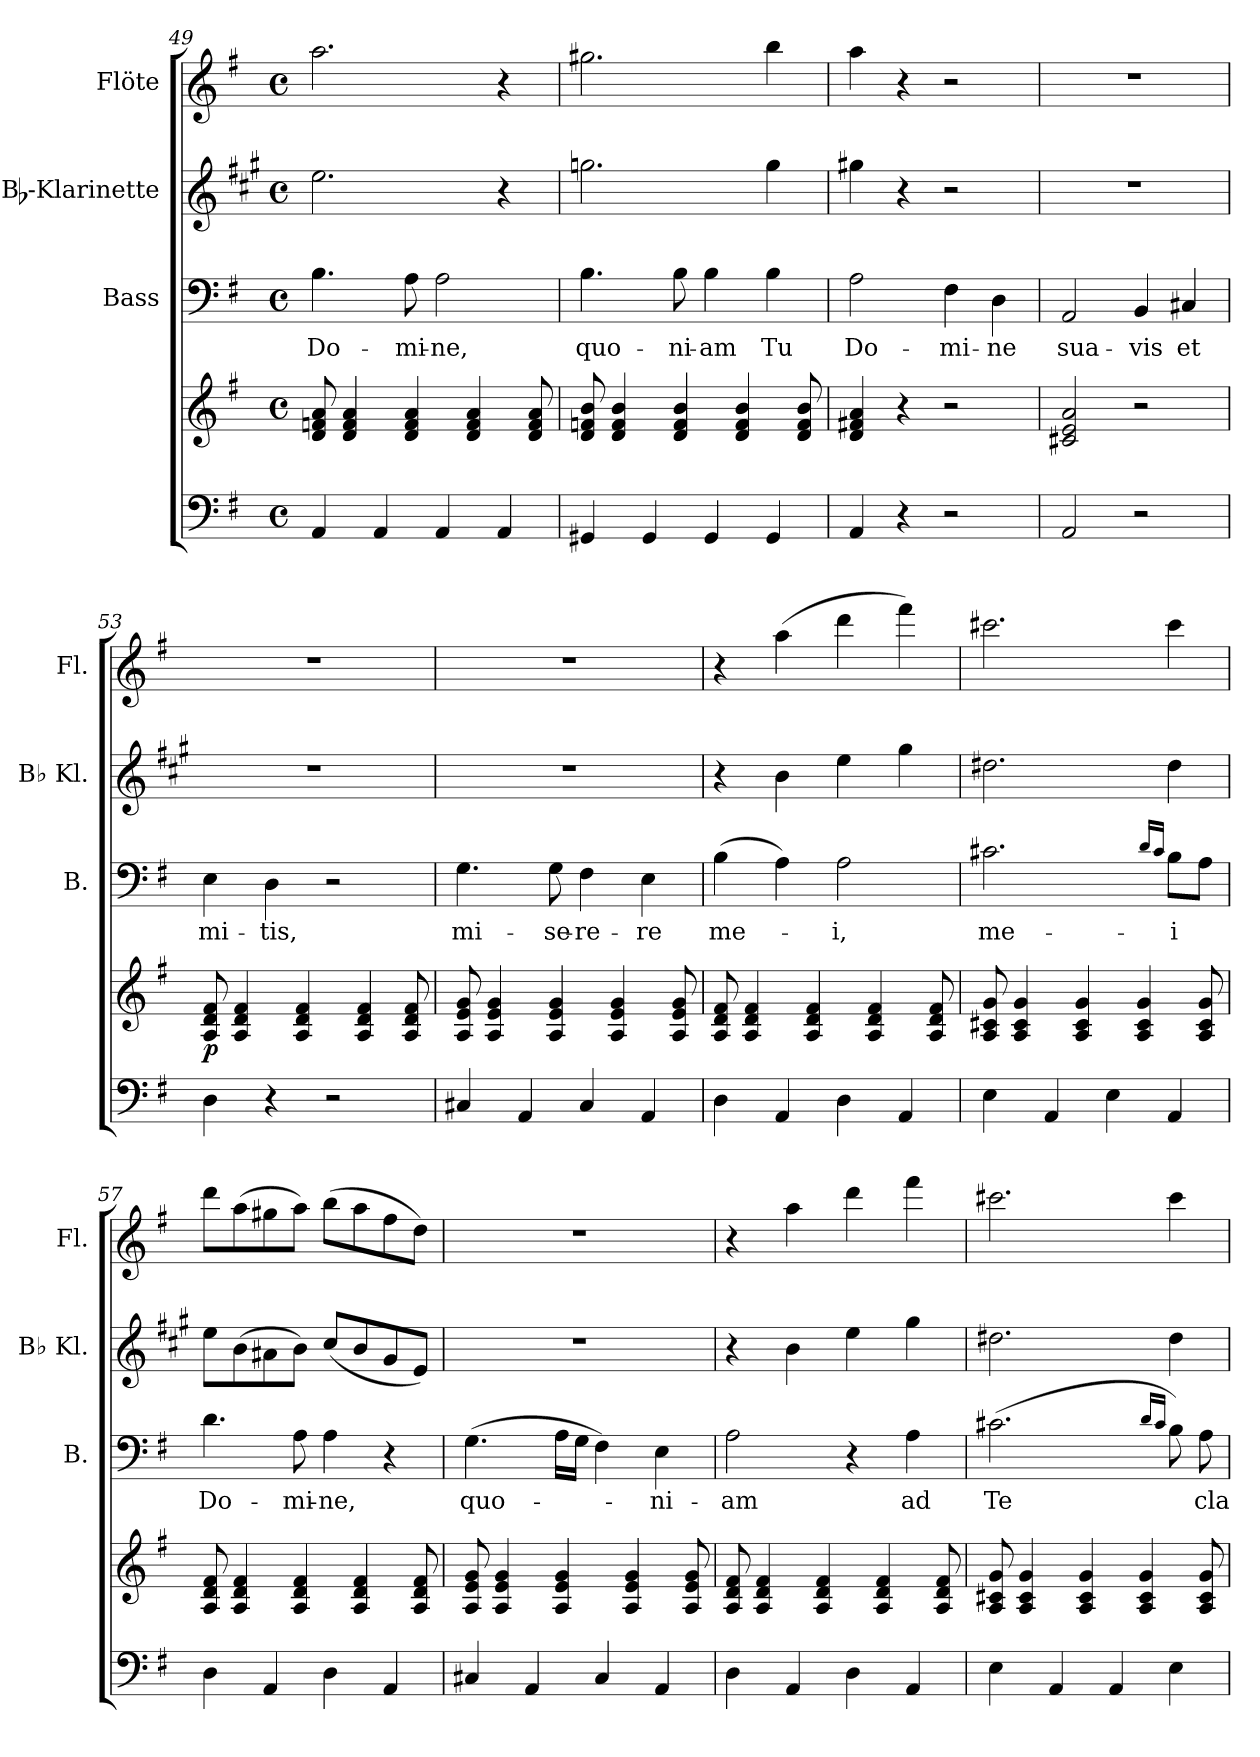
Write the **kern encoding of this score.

**kern	**kern	**dynam	**kern	**text	**kern	**kern
*part4	*part4	*part4	*part3	*part3	*part2	*part1
*staff5	*staff4	*staff4/5	*staff3	*staff3	*staff2	*staff1
*	*	*	*I"Bass	*	*I"Bb-Klarinette	*I"Flöte
*	*	*	*I'B.	*	*I'Bb Kl.	*I'Fl.
!!LO:LB:g=z
*clefF4	*clefG2	*	*clefF4	*	*clefG2	*clefG2
*	*	*	*	*	*ITrd1c2	*
*k[f#]	*k[f#]	*	*k[f#]	*	*k[f#]	*k[f#]
*G:	*G:	*	*G:	*	*G:	*G:
*M4/4	*M4/4	*	*M4/4	*	*M4/4	*M4/4
*met(c)	*met(c)	*	*met(c)	*	*met(c)	*met(c)
=49	=49	=49	=49	=49	=49	=49
!	!	!	!	!LO:LY:b	!	!
4AA/	8d/ 8fn/ 8a/	.	4.B\	Do-	2.dd\	2.aa\
.	4d/ 4f/ 4a/	.	.	.	.	.
4AA/	.	.	.	.	.	.
!	!	!	!	!LO:LY:b	!	!
.	4d/ 4f/ 4a/	.	8A\	-mi-	.	.
!	!	!	!	!LO:LY:b	!	!
4AA/	.	.	2A\	-ne,	.	.
.	4d/ 4f/ 4a/	.	.	.	.	.
4AA/	.	.	.	.	4r	4r
.	8d/ 8f/ 8a/	.	.	.	.	.
=50	=50	=50	=50	=50	=50	=50
!	!	!	!	!LO:LY:b	!	!
4GG#X/	8d/ 8fn/ 8b/	.	4.B\	quo-	2.ffn\	2.gg#X\
.	4d/ 4f/ 4b/	.	.	.	.	.
4GG#/	.	.	.	.	.	.
!	!	!	!	!LO:LY:b	!	!
.	4d/ 4f/ 4b/	.	8B\	-ni-	.	.
!	!	!	!	!LO:LY:b	!	!
4GG#/	.	.	4B\	-am	.	.
.	4d/ 4f/ 4b/	.	.	.	.	.
!	!	!	!	!LO:LY:b	!	!
4GG#/	.	.	4B\	Tu	4ff\	4bb\
.	8d/ 8f/ 8b/	.	.	.	.	.
=51	=51	=51	=51	=51	=51	=51
!	!	!	!	!LO:LY:b	!	!
4AA/	4d/ 4f#X/ 4a/	.	2A\	Do-	4ff#X\	4aa\
4r	4r	.	.	.	4r	4r
!	!	!	!	!LO:LY:b	!	!
2r	2r	.	4F#\	-mi-	2r	2r
!	!	!	!	!LO:LY:b	!	!
.	.	.	4D\	-ne	.	.
=52	=52	=52	=52	=52	=52	=52
!	!	!	!	!LO:LY:b	!	!
2AA/	2c#X/ 2e/ 2a/	.	2AA/	sua-	1r	1r
!	!	!	!	!LO:LY:b	!	!
2r	2r	.	4BB/	-vis	.	.
!	!	!	!	!LO:LY:b	!	!
.	.	.	4C#X/	et	.	.
!!LO:PB:g=z
=53	=53	=53	=53	=53	=53	=53
!	!	!LO:DY:b	!	!LO:LY:b	!	!
4D\	8A/ 8d/ 8f#/	p	4E\	mi-	1r	1r
.	4A/ 4d/ 4f#/	.	.	.	.	.
!	!	!	!	!LO:LY:b	!	!
4r	.	.	4D\	-tis,	.	.
.	4A/ 4d/ 4f#/	.	.	.	.	.
2r	.	.	2r	.	.	.
.	4A/ 4d/ 4f#/	.	.	.	.	.
.	8A/ 8d/ 8f#/	.	.	.	.	.
=54	=54	=54	=54	=54	=54	=54
!	!	!	!	!LO:LY:b	!	!
4C#X/	8A/ 8e/ 8g/	.	4.G\	mi-	1r	1r
.	4A/ 4e/ 4g/	.	.	.	.	.
4AA/	.	.	.	.	.	.
!	!	!	!	!LO:LY:b	!	!
.	4A/ 4e/ 4g/	.	8G\	-se-	.	.
!	!	!	!	!LO:LY:b	!	!
4C#/	.	.	4F#\	-re-	.	.
.	4A/ 4e/ 4g/	.	.	.	.	.
!	!	!	!	!LO:LY:b	!	!
4AA/	.	.	4E\	-re	.	.
.	8A/ 8e/ 8g/	.	.	.	.	.
=55	=55	=55	=55	=55	=55	=55
!	!	!	!	!LO:LY:b	!	!
4D\	8A/ 8d/ 8f#/	.	(>4B\	me-	4r	4r
.	4A/ 4d/ 4f#/	.	.	.	.	.
4AA/	.	.	4A\)	.	4a\	(>4aa\
.	4A/ 4d/ 4f#/	.	.	.	.	.
!	!	!	!	!LO:LY:b	!	!
4D\	.	.	2A\	-i,	4dd\	4ddd\
.	4A/ 4d/ 4f#/	.	.	.	.	.
4AA/	.	.	.	.	4ff#\	4fff#\)
.	8A/ 8d/ 8f#/	.	.	.	.	.
=56	=56	=56	=56	=56	=56	=56
!	!	!	!	!LO:LY:b	!	!
4E\	8A/ 8c#X/ 8g/	.	2.c#X\	me-	2.cc#X\	2.ccc#X\
.	4A/ 4c#/ 4g/	.	.	.	.	.
4AA/	.	.	.	.	.	.
.	4A/ 4c#/ 4g/	.	.	.	.	.
4E\	.	.	.	.	.	.
.	4A/ 4c#/ 4g/	.	.	.	.	.
.	.	.	16qd/LL	.	.	.
.	.	.	16qc#/JJ	.	.	.
!	!	!	!	!LO:LY:b	!	!
4AA/	.	.	8B\L	-i	4cc#\	4ccc#\
.	8A/ 8c#/ 8g/	.	8A\J	.	.	.
!!LO:LB:g=z
=57	=57	=57	=57	=57	=57	=57
!	!	!	!	!LO:LY:b	!	!
4D\	8A/ 8d/ 8f#/	.	4.d\	Do-	8dd\L	8ddd\L
.	4A/ 4d/ 4f#/	.	.	.	(>8a\	(>8aa\
4AA/	.	.	.	.	8g#X\	8gg#X\
!	!	!	!	!LO:LY:b	!	!
.	4A/ 4d/ 4f#/	.	8A\	-mi-	8a\J)	8aa\J)
!	!	!	!	!LO:LY:b	!	!
4D\	.	.	4A\	-ne,	(<8b/L	(>8bb\L
.	4A/ 4d/ 4f#/	.	.	.	8a/	8aa\
4AA/	.	.	4r	.	8f#/	8ff#\
.	8A/ 8d/ 8f#/	.	.	.	8d/J)	8dd\J)
=58	=58	=58	=58	=58	=58	=58
!	!	!	!	!LO:LY:b	!	!
4C#X/	8A/ 8e/ 8g/	.	(>4.G\	quo-	1r	1r
.	4A/ 4e/ 4g/	.	.	.	.	.
4AA/	.	.	.	.	.	.
.	4A/ 4e/ 4g/	.	16A\LL	.	.	.
.	.	.	16G\JJ	.	.	.
4C#/	.	.	4F#\)	.	.	.
.	4A/ 4e/ 4g/	.	.	.	.	.
!	!	!	!	!LO:LY:b	!	!
4AA/	.	.	4E\	-ni-	.	.
.	8A/ 8e/ 8g/	.	.	.	.	.
=59	=59	=59	=59	=59	=59	=59
!	!	!	!	!LO:LY:b	!	!
4D\	8A/ 8d/ 8f#/	.	2A\	-am	4r	4r
.	4A/ 4d/ 4f#/	.	.	.	.	.
4AA/	.	.	.	.	4a\	4aa\
.	4A/ 4d/ 4f#/	.	.	.	.	.
4D\	.	.	4r	.	4dd\	4ddd\
.	4A/ 4d/ 4f#/	.	.	.	.	.
!	!	!	!	!LO:LY:b	!	!
4AA/	.	.	4A\	ad	4ff#\	4fff#\
.	8A/ 8d/ 8f#/	.	.	.	.	.
=60	=60	=60	=60	=60	=60	=60
!	!	!	!	!LO:LY:b	!	!
4E\	8A/ 8c#X/ 8g/	.	(>2.c#X\	Te	2.cc#X\	2.ccc#X\
.	4A/ 4c#/ 4g/	.	.	.	.	.
4AA/	.	.	.	.	.	.
.	4A/ 4c#/ 4g/	.	.	.	.	.
4AA/	.	.	.	.	.	.
.	4A/ 4c#/ 4g/	.	.	.	.	.
.	.	.	16qd/LL	.	.	.
.	.	.	16qc#/JJ	.	.	.
4E\	.	.	8B\)	.	4cc#\	4ccc#\
!	!	!	!	!LO:LY:b	!	!
.	8A/ 8c#/ 8g/	.	8A\	cla-	.	.
=	=	=	=	=	=	=
*-	*-	*-	*-	*-	*-	*-
